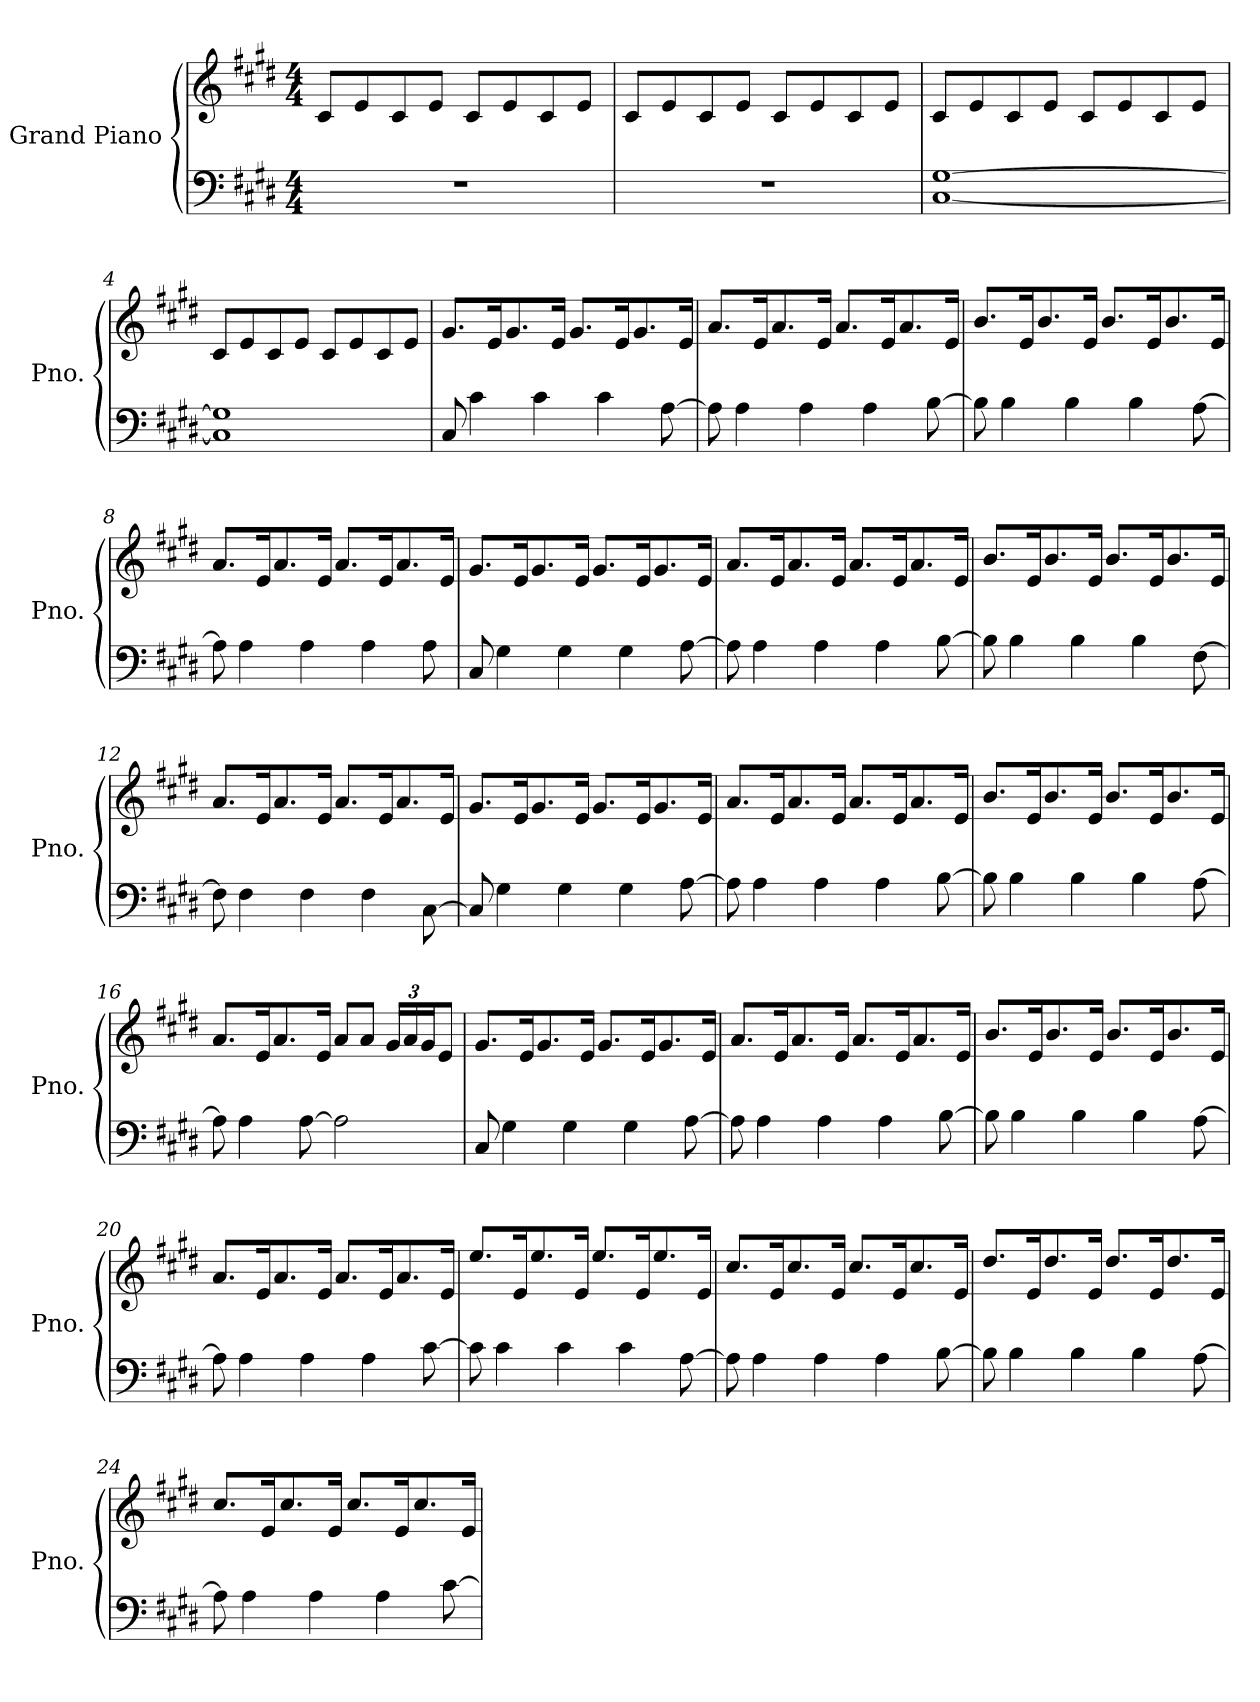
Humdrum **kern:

**kern	**kern
*part1	*part1
*staff2	*staff1
*I"Grand Piano	*
*I'Pno.	*
*clefF4	*clefG2
*k[f#c#g#d#]	*k[f#c#g#d#]
*M4/4	*M4/4
=1	=1
1r	8c#/L
.	8e/
.	8c#/
.	8e/J
.	8c#/L
.	8e/
.	8c#/
.	8e/J
=2	=2
1r	8c#/L
.	8e/
.	8c#/
.	8e/J
.	8c#/L
.	8e/
.	8c#/
.	8e/J
=3	=3
[1C# [1G#	8c#/L
.	8e/
.	8c#/
.	8e/J
.	8c#/L
.	8e/
.	8c#/
.	8e/J
=4	=4
1C#] 1G#]	8c#/L
.	8e/
.	8c#/
.	8e/J
.	8c#/L
.	8e/
.	8c#/
.	8e/J
=5	=5
8C#/	8.g#/L
4c#\	.
.	16e/K
.	8.g#/
4c#\	.
.	16e/Jk
.	8.g#/L
4c#\	.
.	16e/K
.	8.g#/
[8A\	.
.	16e/Jk
!!LO:LB:g=z
=6	=6
8A\]	8.a/L
4A\	.
.	16e/K
.	8.a/
4A\	.
.	16e/Jk
.	8.a/L
4A\	.
.	16e/K
.	8.a/
[8B\	.
.	16e/Jk
=7	=7
8B\]	8.b/L
4B\	.
.	16e/K
.	8.b/
4B\	.
.	16e/Jk
.	8.b/L
4B\	.
.	16e/K
.	8.b/
[8A\	.
.	16e/Jk
=8	=8
8A\]	8.a/L
4A\	.
.	16e/K
.	8.a/
4A\	.
.	16e/Jk
.	8.a/L
4A\	.
.	16e/K
.	8.a/
8A\	.
.	16e/Jk
=9	=9
8C#/	8.g#/L
4G#\	.
.	16e/K
.	8.g#/
4G#\	.
.	16e/Jk
.	8.g#/L
4G#\	.
.	16e/K
.	8.g#/
[8A\	.
.	16e/Jk
!!LO:LB:g=z
=10	=10
8A\]	8.a/L
4A\	.
.	16e/K
.	8.a/
4A\	.
.	16e/Jk
.	8.a/L
4A\	.
.	16e/K
.	8.a/
[8B\	.
.	16e/Jk
=11	=11
8B\]	8.b/L
4B\	.
.	16e/K
.	8.b/
4B\	.
.	16e/Jk
.	8.b/L
4B\	.
.	16e/K
.	8.b/
[8F#\	.
.	16e/Jk
=12	=12
8F#\]	8.a/L
4F#\	.
.	16e/K
.	8.a/
4F#\	.
.	16e/Jk
.	8.a/L
4F#\	.
.	16e/K
.	8.a/
[8C#\	.
.	16e/Jk
=13	=13
8C#/]	8.g#/L
4G#\	.
.	16e/K
.	8.g#/
4G#\	.
.	16e/Jk
.	8.g#/L
4G#\	.
.	16e/K
.	8.g#/
[8A\	.
.	16e/Jk
!!LO:LB:g=z
=14	=14
8A\]	8.a/L
4A\	.
.	16e/K
.	8.a/
4A\	.
.	16e/Jk
.	8.a/L
4A\	.
.	16e/K
.	8.a/
[8B\	.
.	16e/Jk
=15	=15
8B\]	8.b/L
4B\	.
.	16e/K
.	8.b/
4B\	.
.	16e/Jk
.	8.b/L
4B\	.
.	16e/K
.	8.b/
[8A\	.
.	16e/Jk
=16	=16
8A\]	8.a/L
4A\	.
.	16e/K
.	8.a/
[8A\	.
.	16e/Jk
2A\]	8a/L
.	8a/J
*	*Xbrackettup
.	24g#/LL
.	24a/
.	24g#/J
.	8e/J
=17	=17
8C#/	8.g#/L
4G#\	.
.	16e/K
.	8.g#/
4G#\	.
.	16e/Jk
.	8.g#/L
4G#\	.
.	16e/K
.	8.g#/
[8A\	.
.	16e/Jk
!!LO:LB:g=z
=18	=18
8A\]	8.a/L
4A\	.
.	16e/K
.	8.a/
4A\	.
.	16e/Jk
.	8.a/L
4A\	.
.	16e/K
.	8.a/
[8B\	.
.	16e/Jk
=19	=19
8B\]	8.b/L
4B\	.
.	16e/K
.	8.b/
4B\	.
.	16e/Jk
.	8.b/L
4B\	.
.	16e/K
.	8.b/
[8A\	.
.	16e/Jk
=20	=20
8A\]	8.a/L
4A\	.
.	16e/K
.	8.a/
4A\	.
.	16e/Jk
.	8.a/L
4A\	.
.	16e/K
.	8.a/
[8c#\	.
.	16e/Jk
=21	=21
8c#\]	8.ee/L
4c#\	.
.	16e/K
.	8.ee/
4c#\	.
.	16e/Jk
.	8.ee/L
4c#\	.
.	16e/K
.	8.ee/
[8A\	.
.	16e/Jk
!!LO:PB:g=z
=22	=22
8A\]	8.cc#/L
4A\	.
.	16e/K
.	8.cc#/
4A\	.
.	16e/Jk
.	8.cc#/L
4A\	.
.	16e/K
.	8.cc#/
[8B\	.
.	16e/Jk
=23	=23
8B\]	8.dd#/L
4B\	.
.	16e/K
.	8.dd#/
4B\	.
.	16e/Jk
.	8.dd#/L
4B\	.
.	16e/K
.	8.dd#/
[8A\	.
.	16e/Jk
=24	=24
8A\]	8.cc#/L
4A\	.
.	16e/K
.	8.cc#/
4A\	.
.	16e/Jk
.	8.cc#/L
4A\	.
.	16e/K
.	8.cc#/
[8c#\	.
.	16e/Jk
=	=
*-	*-
